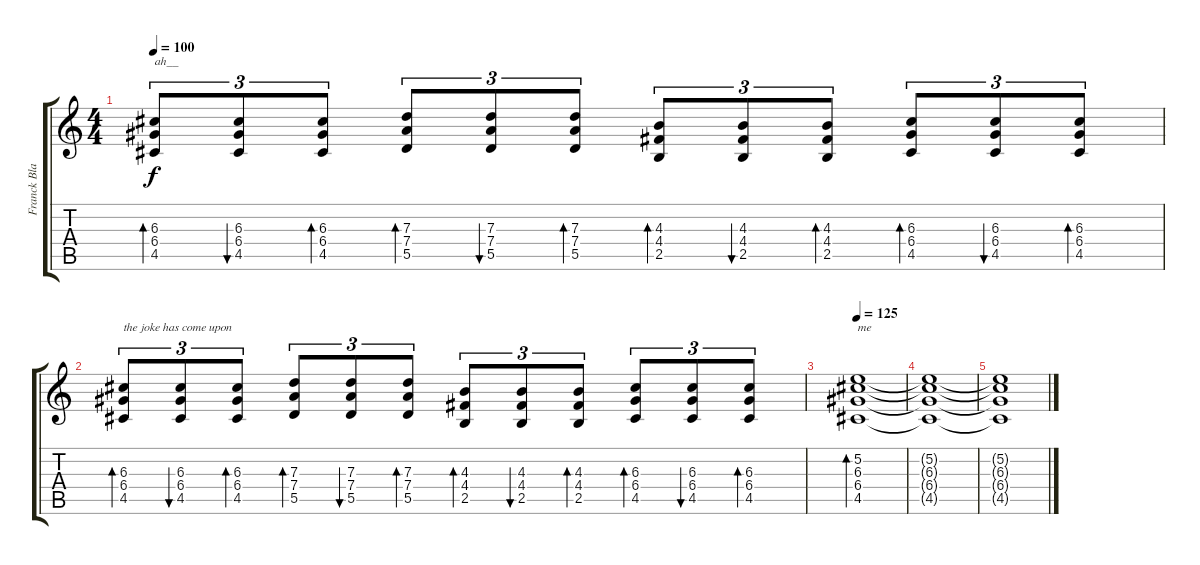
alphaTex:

\track ("Franck Black" "Franck Bla") {instrument acousticguitarsteel}
\staff {score tabs}
\tuning (E4 B3 G3 D3 A2 E2) {hide}
\ts (4 4)
\tempo 100
\clef g2
\ks c
(6.3 6.4 4.5).8{tu (3 2) bd 30 txt "ah__" dy f} (6.3 6.4 4.5).8{tu (3 2) bu 30} (6.3 6.4 4.5).8{tu (3 2) bd 30} (7.3 7.4 5.5).8{tu (3 2) bd 30} (7.3 7.4 5.5).8{tu (3 2) bu 30} (7.3 7.4 5.5).8{tu (3 2) bd 30} (4.3 4.4 2.5).8{tu (3 2) bd 30} (4.3 4.4 2.5).8{tu (3 2) bu 30} (4.3 4.4 2.5).8{tu (3 2) bd 30} (6.3 6.4 4.5).8{tu (3 2) bd 30} (6.3 6.4 4.5).8{tu (3 2) bu 30} (6.3 6.4 4.5).8{tu (3 2) bd 30} |
(6.3 6.4 4.5).8{tu (3 2) bd 30 txt "the joke has come upon "} (6.3 6.4 4.5).8{tu (3 2) bu 30} (6.3 6.4 4.5).8{tu (3 2) bd 30} (7.3 7.4 5.5).8{tu (3 2) bd 30} (7.3 7.4 5.5).8{tu (3 2) bu 30} (7.3 7.4 5.5).8{tu (3 2) bd 30} (4.3 4.4 2.5).8{tu (3 2) bd 30} (4.3 4.4 2.5).8{tu (3 2) bu 30} (4.3 4.4 2.5).8{tu (3 2) bd 30} (6.3 6.4 4.5).8{tu (3 2) bd 30} (6.3 6.4 4.5).8{tu (3 2) bu 30} (6.3 6.4 4.5).8{tu (3 2) bd 30} |
\tempo 125
(5.2 6.3 6.4 4.5).1{bd 30 txt "me" volume 0} |
(5.2{t} 6.3{t} 6.4{t} 4.5{t}).1 |
(5.2{t} 6.3{t} 6.4{t} 4.5{t}).1
